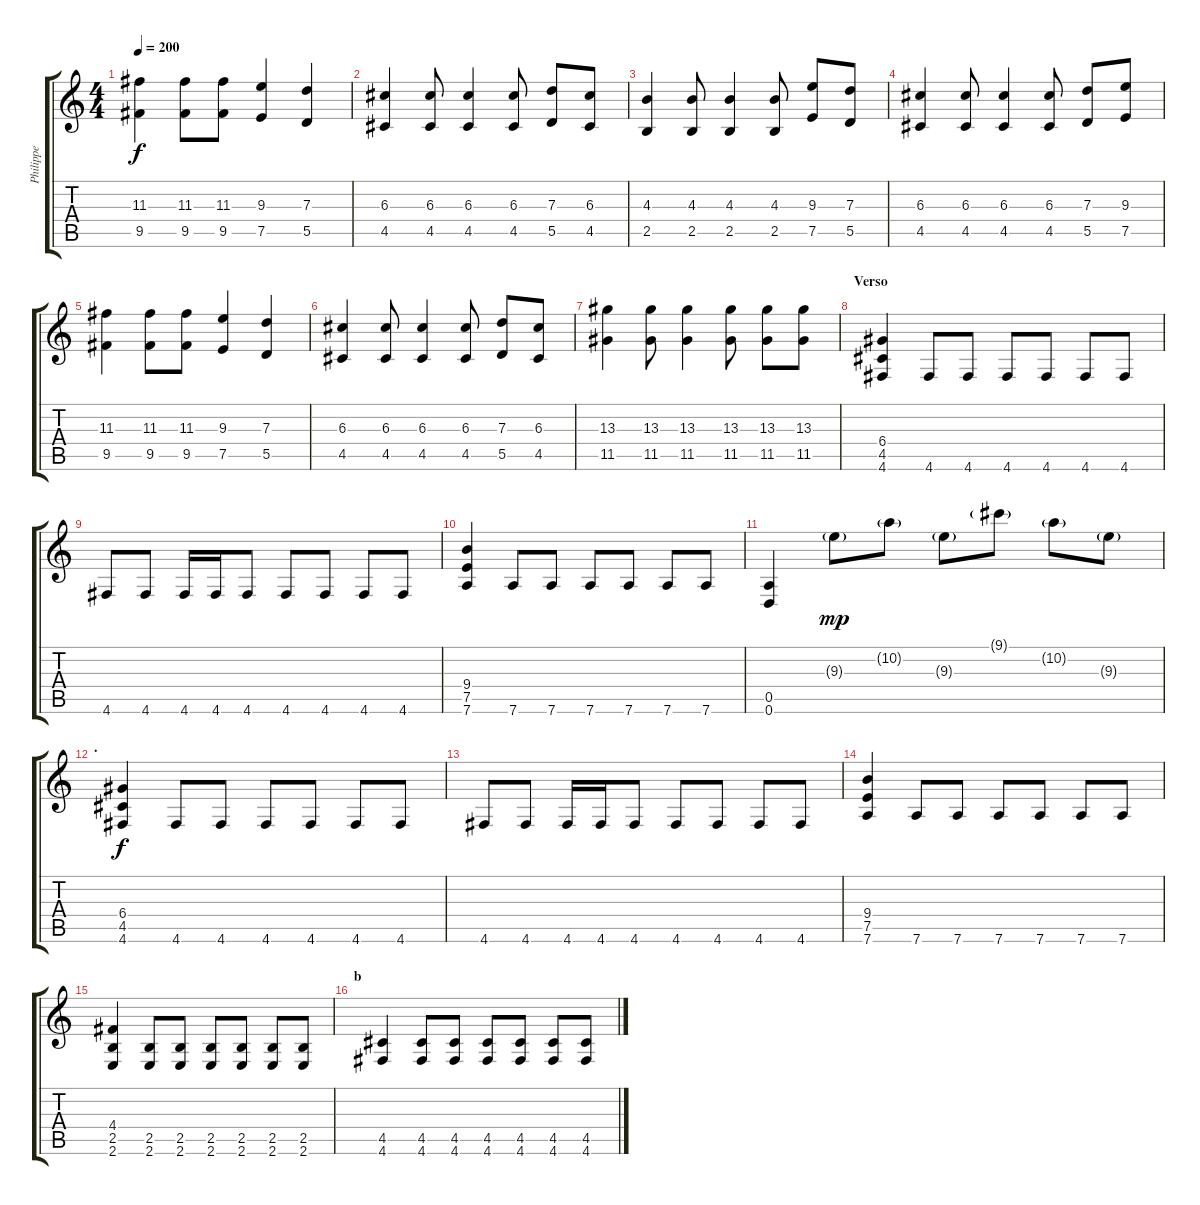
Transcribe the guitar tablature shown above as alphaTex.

\track ("Philippe" "Philippe") {instrument distortionguitar}
\staff {score tabs}
\tuning (E4 B3 G3 D3 A2 D2) {hide}
\ts (4 4)
\tempo 200
\clef g2
\ks c
(11.3 9.5).4{dy f} (11.3 9.5).8 (11.3 9.5).8 (9.3 7.5).4 (7.3 5.5).4 |
(6.3 4.5).4 (6.3 4.5).8 (6.3 4.5).4 (6.3 4.5).8 (7.3 5.5).8 (6.3 4.5).8 |
(4.3 2.5).4 (4.3 2.5).8 (4.3 2.5).4 (4.3 2.5).8 (9.3 7.5).8 (7.3 5.5).8 |
(6.3 4.5).4 (6.3 4.5).8 (6.3 4.5).4 (6.3 4.5).8 (7.3 5.5).8 (9.3 7.5).8 |
(11.3 9.5).4 (11.3 9.5).8 (11.3 9.5).8 (9.3 7.5).4 (7.3 5.5).4 |
(6.3 4.5).4 (6.3 4.5).8 (6.3 4.5).4 (6.3 4.5).8 (7.3 5.5).8 (6.3 4.5).8 |
(13.3 11.5).4 (13.3 11.5).8 (13.3 11.5).4 (13.3 11.5).8 (13.3 11.5).8 (13.3 11.5).8 |
\section ("" "Verso")
(6.4 4.5 4.6).4 4.6.8 4.6.8 4.6.8 4.6.8 4.6.8 4.6.8 |
4.6.8 4.6.8 4.6.16 4.6.16 4.6.8 4.6.8 4.6.8 4.6.8 4.6.8 |
(9.4 7.5 7.6).4 7.6.8 7.6.8 7.6.8 7.6.8 7.6.8 7.6.8 |
(0.5 0.6).4 9.3{g}.8{dy mp} 10.2{g}.8 9.3{g}.8 9.1{g}.8 10.2{g}.8 9.3{g}.8 |
\section ("" ".")
(6.4 4.5 4.6).4{dy f} 4.6.8 4.6.8 4.6.8 4.6.8 4.6.8 4.6.8 |
4.6.8 4.6.8 4.6.16 4.6.16 4.6.8 4.6.8 4.6.8 4.6.8 4.6.8 |
(9.4 7.5 7.6).4 7.6.8 7.6.8 7.6.8 7.6.8 7.6.8 7.6.8 |
(4.4 2.5 2.6).4 (2.5 2.6).8 (2.5 2.6).8 (2.5 2.6).8 (2.5 2.6).8 (2.5 2.6).8 (2.5 2.6).8 |
\section ("" "b")
(4.5 4.6).4 (4.5 4.6).8 (4.5 4.6).8 (4.5 4.6).8 (4.5 4.6).8 (4.5 4.6).8 (4.5 4.6).8
